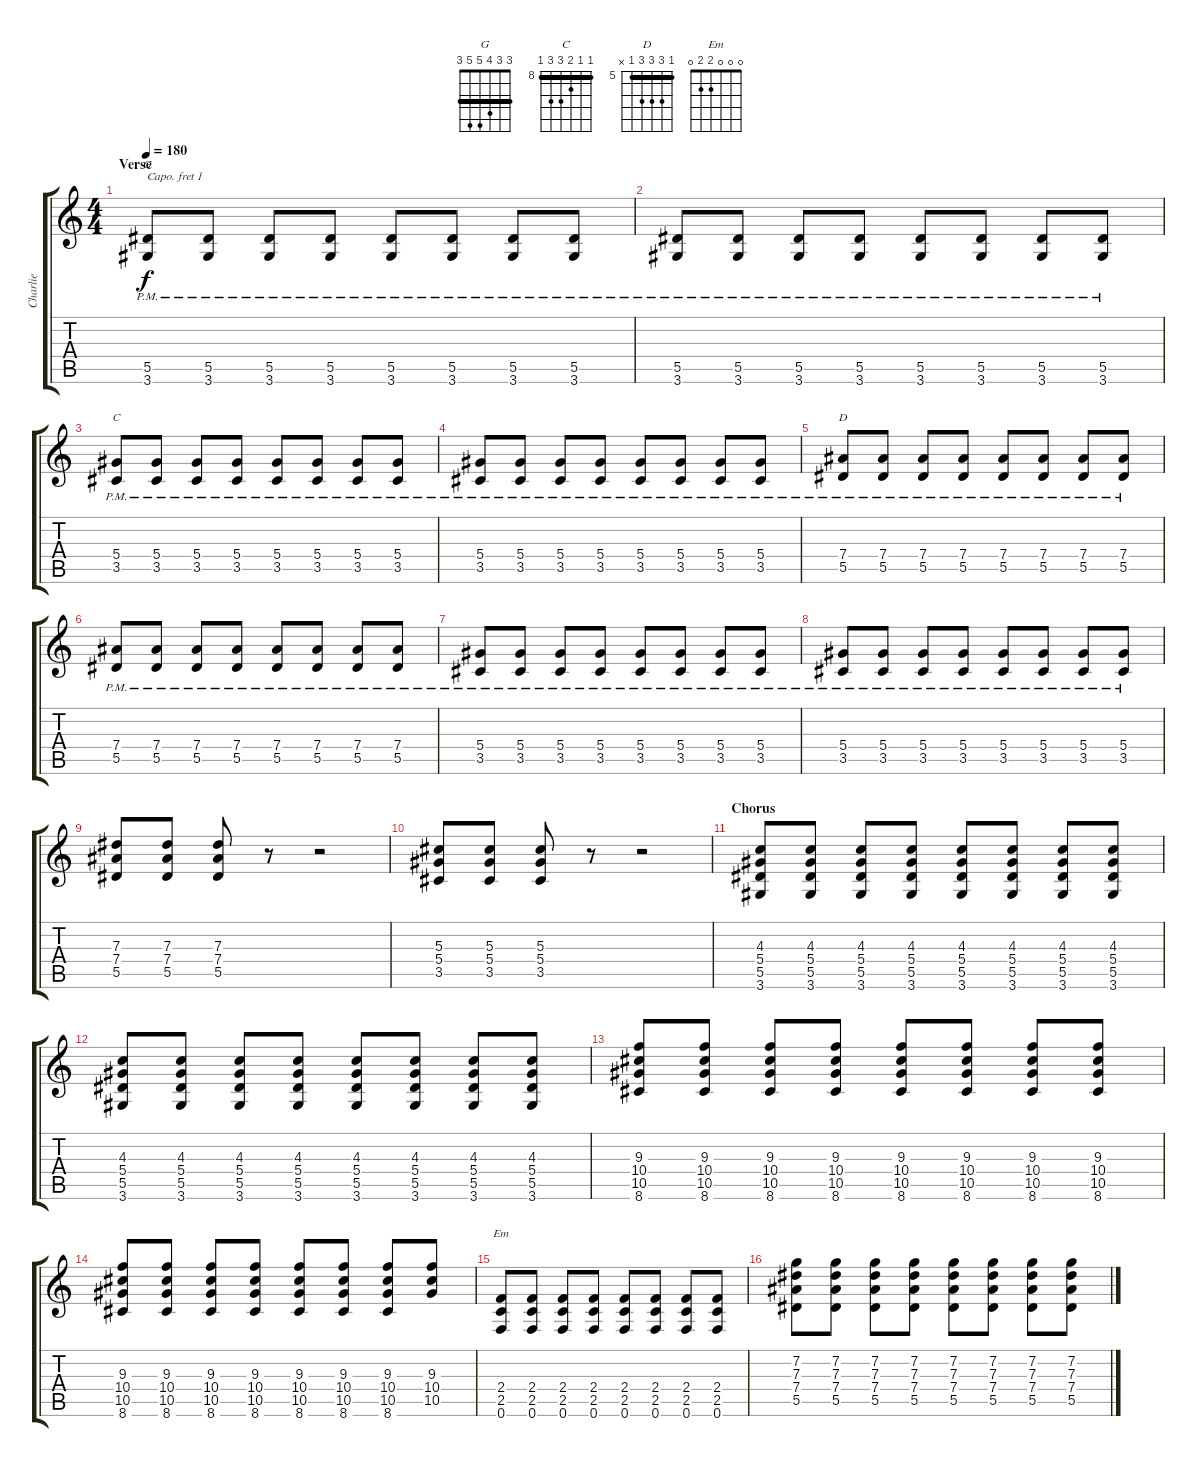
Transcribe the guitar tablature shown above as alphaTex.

\track ("Charlie" "Charlie") {instrument distortionguitar}
\staff {score tabs}
\capo 1
\tuning (E4 B3 G3 D3 A2 E2) {hide}
\chord ("G" 3 3 4 5 5 3) {barre 3}
\chord ("C" 8 8 9 10 10 8) {firstfret 8 barre 8}
\chord ("D" 5 7 7 7 5 x) {firstfret 5 barre 5}
\chord ("Em" 0 0 0 2 2 0)
\ts (4 4)
\section ("" "Verse")
\tempo 180
\clef g2
\ks c
(5.5{pm} 3.6{pm}).8{ch "G" dy f} (5.5{pm} 3.6{pm}).8 (5.5{pm} 3.6{pm}).8 (5.5{pm} 3.6{pm}).8 (5.5{pm} 3.6{pm}).8 (5.5{pm} 3.6{pm}).8 (5.5{pm} 3.6{pm}).8 (5.5{pm} 3.6{pm}).8 |
(5.5{pm} 3.6{pm}).8 (5.5{pm} 3.6{pm}).8 (5.5{pm} 3.6{pm}).8 (5.5{pm} 3.6{pm}).8 (5.5{pm} 3.6{pm}).8 (5.5{pm} 3.6{pm}).8 (5.5{pm} 3.6{pm}).8 (5.5{pm} 3.6{pm}).8 |
(5.4{pm} 3.5{pm}).8{ch "C"} (5.4{pm} 3.5{pm}).8 (5.4{pm} 3.5{pm}).8 (5.4{pm} 3.5{pm}).8 (5.4{pm} 3.5{pm}).8 (5.4{pm} 3.5{pm}).8 (5.4{pm} 3.5{pm}).8 (5.4{pm} 3.5{pm}).8 |
(5.4{pm} 3.5{pm}).8 (5.4{pm} 3.5{pm}).8 (5.4{pm} 3.5{pm}).8 (5.4{pm} 3.5{pm}).8 (5.4{pm} 3.5{pm}).8 (5.4{pm} 3.5{pm}).8 (5.4{pm} 3.5{pm}).8 (5.4{pm} 3.5{pm}).8 |
(7.4{pm} 5.5{pm}).8{ch "D"} (7.4{pm} 5.5{pm}).8 (7.4{pm} 5.5{pm}).8 (7.4{pm} 5.5{pm}).8 (7.4{pm} 5.5{pm}).8 (7.4{pm} 5.5{pm}).8 (7.4{pm} 5.5{pm}).8 (7.4{pm} 5.5{pm}).8 |
(7.4{pm} 5.5{pm}).8 (7.4{pm} 5.5{pm}).8 (7.4{pm} 5.5{pm}).8 (7.4{pm} 5.5{pm}).8 (7.4{pm} 5.5{pm}).8 (7.4{pm} 5.5{pm}).8 (7.4{pm} 5.5{pm}).8 (7.4{pm} 5.5{pm}).8 |
(5.4{pm} 3.5{pm}).8 (5.4{pm} 3.5{pm}).8 (5.4{pm} 3.5{pm}).8 (5.4{pm} 3.5{pm}).8 (5.4{pm} 3.5{pm}).8 (5.4{pm} 3.5{pm}).8 (5.4{pm} 3.5{pm}).8 (5.4{pm} 3.5{pm}).8 |
(5.4{pm} 3.5{pm}).8 (5.4{pm} 3.5{pm}).8 (5.4{pm} 3.5{pm}).8 (5.4{pm} 3.5{pm}).8 (5.4{pm} 3.5{pm}).8 (5.4{pm} 3.5{pm}).8 (5.4{pm} 3.5{pm}).8 (5.4{pm} 3.5{pm}).8 |
(7.3 7.4 5.5).8 (7.3 7.4 5.5).8 (7.3 7.4 5.5).8 r.8 r.2 |
(5.3 5.4 3.5).8 (5.3 5.4 3.5).8 (5.3 5.4 3.5).8 r.8 r.2 |
\section ("" "Chorus")
(4.3 5.4 5.5 3.6).8 (4.3 5.4 5.5 3.6).8 (4.3 5.4 5.5 3.6).8 (4.3 5.4 5.5 3.6).8 (4.3 5.4 5.5 3.6).8 (4.3 5.4 5.5 3.6).8 (4.3 5.4 5.5 3.6).8 (4.3 5.4 5.5 3.6).8 |
(4.3 5.4 5.5 3.6).8 (4.3 5.4 5.5 3.6).8 (4.3 5.4 5.5 3.6).8 (4.3 5.4 5.5 3.6).8 (4.3 5.4 5.5 3.6).8 (4.3 5.4 5.5 3.6).8 (4.3 5.4 5.5 3.6).8 (4.3 5.4 5.5 3.6).8 |
(9.3 10.4 10.5 8.6).8 (9.3 10.4 10.5 8.6).8 (9.3 10.4 10.5 8.6).8 (9.3 10.4 10.5 8.6).8 (9.3 10.4 10.5 8.6).8 (9.3 10.4 10.5 8.6).8 (9.3 10.4 10.5 8.6).8 (9.3 10.4 10.5 8.6).8 |
(9.3 10.4 10.5 8.6).8 (9.3 10.4 10.5 8.6).8 (9.3 10.4 10.5 8.6).8 (9.3 10.4 10.5 8.6).8 (9.3 10.4 10.5 8.6).8 (9.3 10.4 10.5 8.6).8 (9.3 10.4 10.5 8.6).8 (9.3 10.4 10.5).8 |
(2.4 2.5 0.6).8{ch "Em"} (2.4 2.5 0.6).8 (2.4 2.5 0.6).8 (2.4 2.5 0.6).8 (2.4 2.5 0.6).8 (2.4 2.5 0.6).8 (2.4 2.5 0.6).8 (2.4 2.5 0.6).8 |
(7.2 7.3 7.4 5.5).8 (7.2 7.3 7.4 5.5).8 (7.2 7.3 7.4 5.5).8 (7.2 7.3 7.4 5.5).8 (7.2 7.3 7.4 5.5).8 (7.2 7.3 7.4 5.5).8 (7.2 7.3 7.4 5.5).8 (7.2 7.3 7.4 5.5).8
